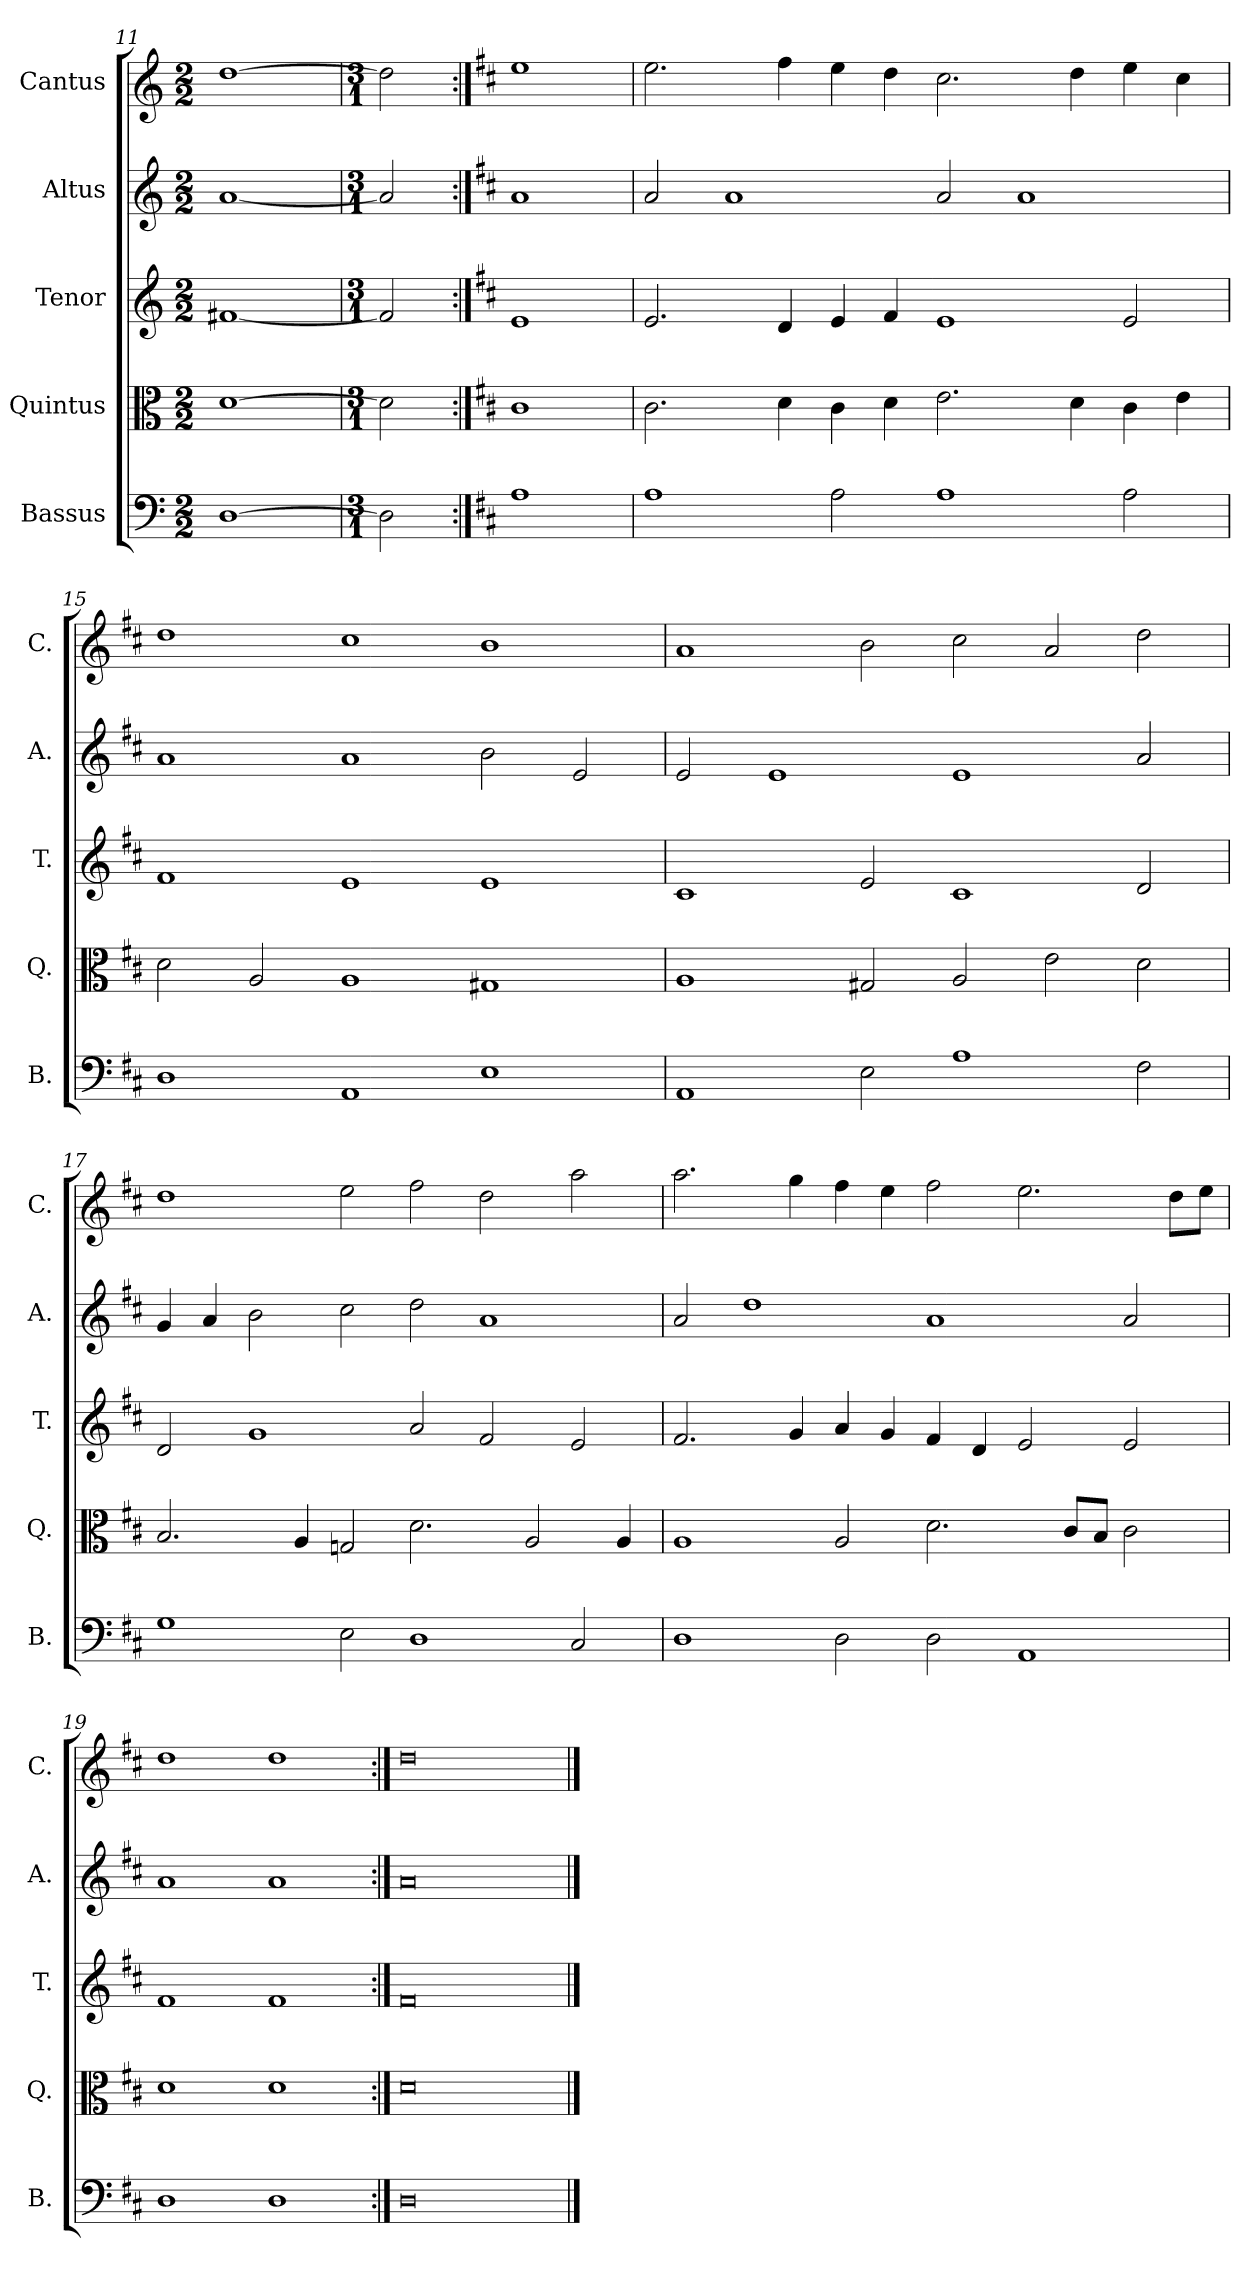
**kern	**kern	**kern	**kern	**kern
*part5	*part4	*part3	*part2	*part1
*staff5	*staff4	*staff3	*staff2	*staff1
*I"Bassus	*I"Quintus	*I"Tenor	*I"Altus	*I"Cantus
*I'B.	*I'Q.	*I'T.	*I'A.	*I'C.
*clefF4	*clefC3	*clefG2	*clefG2	*clefG2
*k[]	*k[]	*k[]	*k[]	*k[]
*C:	*C:	*C:	*C:	*C:
*M2/2	*M2/2	*M2/2	*M2/2	*M2/2
=11	=11	=11	=11	=11
[1D\	[1d\	[1f#X/	[1a/	[1dd\
=12	=12	=12	=12	=12
*M3/1	*M3/1	*M3/1	*M3/1	*M3/1
2D\]	2d\]	2f#/]	2a/]	2dd\]
=13:|!	=13:|!	=13:|!	=13:|!	=13:|!
*k[f#c#]	*k[f#c#]	*k[f#c#]	*k[f#c#]	*k[f#c#]
1A\	1c#\	1e/	1a/	1ee\
!!LO:LB:g=z
=14	=14	=14	=14	=14
1A\	2.c#\	2.e/	2a/	2.ee\
.	.	.	1a/	.
.	4d\	4d/	.	4ff#\
2A\	4c#\	4e/	.	4ee\
.	4d\	4f#/	.	4dd\
1A\	2.e\	1e/	2a/	2.cc#\
.	.	.	1a/	.
.	4d\	.	.	4dd\
2A\	4c#\	2e/	.	4ee\
.	4e\	.	.	4cc#\
=15	=15	=15	=15	=15
1D\	2d\	1f#/	1a/	1dd\
.	2A/	.	.	.
1AA/	1A/	1e/	1a/	1cc#\
1E\	1G#X/	1e/	2b\	1b\
.	.	.	2e/	.
=16	=16	=16	=16	=16
1AA/	1A/	1c#/	2e/	1a/
.	.	.	1e/	.
2E\	2G#X/	2e/	.	2b\
1A\	2A/	1c#/	1e/	2cc#\
.	2e\	.	.	2a/
2F#\	2d\	2d/	2a/	2dd\
!!LO:LB:g=z
=17	=17	=17	=17	=17
1G\	2.B/	2d/	4g/	1dd\
.	.	.	4a/	.
.	.	1g/	2b\	.
.	4A/	.	.	.
2E\	2Gn/	.	2cc#\	2ee\
1D\	2.d\	2a/	2dd\	2ff#\
.	.	2f#/	1a/	2dd\
.	2A/	.	.	.
2C#/	.	2e/	.	2aa\
.	4A/	.	.	.
=18	=18	=18	=18	=18
1D\	1A/	2.f#/	2a/	2.aa\
.	.	.	1dd\	.
.	.	4g/	.	4gg\
2D\	2A/	4a/	.	4ff#\
.	.	4g/	.	4ee\
2D\	2.d\	4f#/	1a/	2ff#\
.	.	4d/	.	.
1AA/	.	2e/	.	2.ee\
.	8c#/L	.	.	.
.	8B/J	.	.	.
.	2c#\	2e/	2a/	.
.	.	.	.	8dd\L
.	.	.	.	8ee\J
=19	=19	=19	=19	=19
1D\	1d\	1f#/	1a/	1dd\
1D\	1d\	1f#/	1a/	1dd\
=20:|!	=20:|!	=20:|!	=20:|!	=20:|!
0D\	0d\	0f#/	0a/	0dd\
==	==	==	==	==
*-	*-	*-	*-	*-
